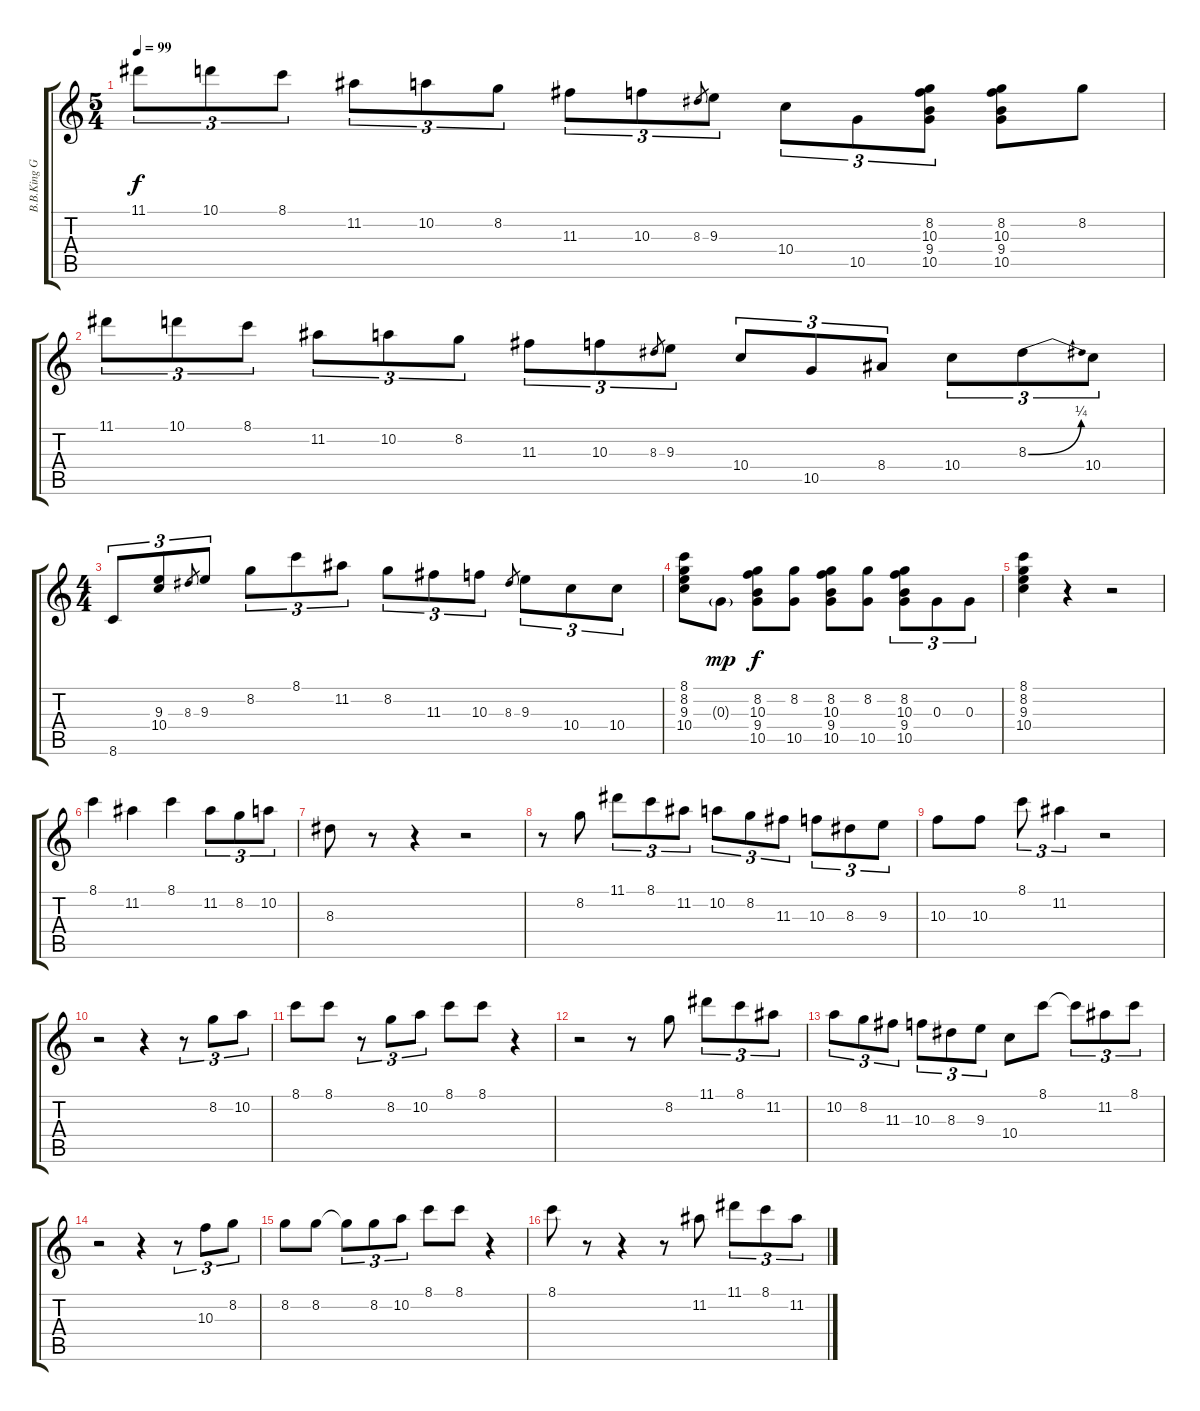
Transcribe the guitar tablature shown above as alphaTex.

\track ("B.B.King Guitar" "B.B.King G") {instrument electricguitarclean}
\staff {score tabs}
\tuning (E4 B3 G3 D3 A2 E2) {hide}
\ts (5 4)
\tempo 99
\clef g2
\ks c
11.1.8{tu (3 2) dy f instrument electricguitarclean} 10.1.8{tu (3 2)} 8.1.8{tu (3 2)} 11.2.8{tu (3 2)} 10.2.8{tu (3 2)} 8.2.8{tu (3 2)} 11.3.8{tu (3 2)} 10.3.8{tu (3 2)} 8.3.8{gr} 9.3.8{tu (3 2)} 10.4.8{tu (3 2)} 10.5.8{tu (3 2)} (8.2 10.3 9.4 10.5).8{tu (3 2)} (8.2 10.3 9.4 10.5).8 8.2.8 |
11.1.8{tu (3 2)} 10.1.8{tu (3 2)} 8.1.8{tu (3 2)} 11.2.8{tu (3 2)} 10.2.8{tu (3 2)} 8.2.8{tu (3 2)} 11.3.8{tu (3 2)} 10.3.8{tu (3 2)} 8.3.8{gr} 9.3.8{tu (3 2)} 10.4.8{tu (3 2)} 10.5.8{tu (3 2)} 8.4.8{tu (3 2)} 10.4.8{tu (3 2)} 8.3{be (bend 0 0 60 1)}.8{tu (3 2)} 10.4.8{tu (3 2)} |
\ts (4 4)
8.6.8{tu (3 2)} (9.3 10.4).8{tu (3 2)} 8.3.8{gr} 9.3.8{tu (3 2)} 8.2.8{tu (3 2)} 8.1.8{tu (3 2)} 11.2.8{tu (3 2)} 8.2.8{tu (3 2)} 11.3.8{tu (3 2)} 10.3.8{tu (3 2)} 8.3.8{gr} 9.3.8{tu (3 2)} 10.4.8{tu (3 2)} 10.4.8{tu (3 2)} |
(8.1 8.2 9.3 10.4).8 0.3{g}.8{dy mp} (8.2 10.3 9.4 10.5).8{dy f} (8.2 10.5).8 (8.2 10.3 9.4 10.5).8 (8.2 10.5).8 (8.2 10.3 9.4 10.5).8{tu (3 2)} 0.3.8{tu (3 2)} 0.3.8{tu (3 2)} |
(8.1 8.2 9.3 10.4).4 r.4 r.2 |
8.1.4 11.2.4 8.1.4 11.2.8{tu (3 2)} 8.2.8{tu (3 2)} 10.2.8{tu (3 2)} |
8.3.8 r.8 r.4 r.2 |
r.8 8.2.8 11.1.8{tu (3 2)} 8.1.8{tu (3 2)} 11.2.8{tu (3 2)} 10.2.8{tu (3 2)} 8.2.8{tu (3 2)} 11.3.8{tu (3 2)} 10.3.8{tu (3 2)} 8.3.8{tu (3 2)} 9.3.8{tu (3 2)} |
10.3.8 10.3.8 8.1.8{tu (3 2)} 11.2.4{tu (3 2)} r.2 |
r.2 r.4 r.8{tu (3 2)} 8.2.8{tu (3 2)} 10.2.8{tu (3 2)} |
8.1.8 8.1.8 r.8{tu (3 2)} 8.2.8{tu (3 2)} 10.2.8{tu (3 2)} 8.1.8 8.1.8 r.4 |
r.2 r.8 8.2.8 11.1.8{tu (3 2)} 8.1.8{tu (3 2)} 11.2.8{tu (3 2)} |
10.2.8{tu (3 2)} 8.2.8{tu (3 2)} 11.3.8{tu (3 2)} 10.3.8{tu (3 2)} 8.3.8{tu (3 2)} 9.3.8{tu (3 2)} 10.4.8 8.1.8 8.1{t}.8{tu (3 2)} 11.2.8{tu (3 2)} 8.1.8{tu (3 2)} |
r.2 r.4 r.8{tu (3 2)} 10.3.8{tu (3 2)} 8.2.8{tu (3 2)} |
8.2.8 8.2.8 8.2{t}.8{tu (3 2)} 8.2.8{tu (3 2)} 10.2.8{tu (3 2)} 8.1.8 8.1.8 r.4 |
8.1.8 r.8 r.4 r.8 11.2.8 11.1.8{tu (3 2)} 8.1.8{tu (3 2)} 11.2.8{tu (3 2)}
